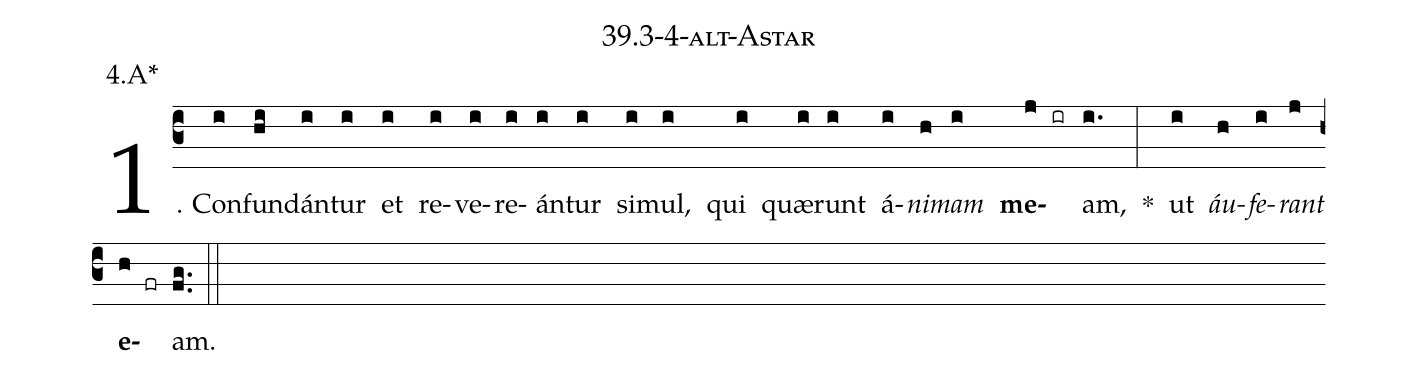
name: 39.3-4-alt-Astar;
annotation: 4.A*;
%%
(c3)1. Con(i)fun(hi)dán(i)tur(i) et(i) re(i)ve(i)re(i)án(i)tur(i) si(i)mul,(i) qui(i) quæ(i)runt(i) á(i)<i>ni</i>(h)<i>mam</i>(i) <b>me</b>(j ir)am,(i.) *(:) ut(i) <i>áu</i>(h)<i>fe</i>(i)<i>rant</i>(j) <b>e</b>(h fr)am.(fg..) (::)


%E(i) u(h) o(i) u(j) a(h) e.(fg..) (::)
